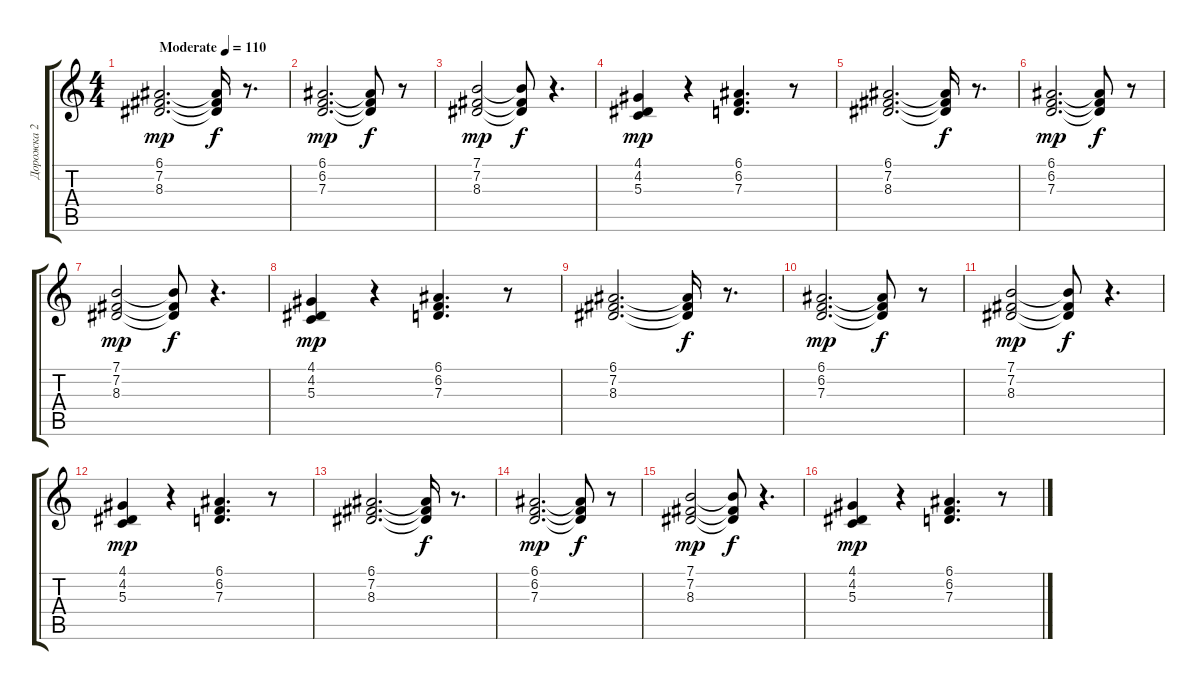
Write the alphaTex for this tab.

\track ("Дорожка 2" "Дорожка 2") {instrument pad2warm}
\staff {score tabs}
\tuning (E4 B3 G3 D3 A2 E2) {hide}
\ts (4 4)
\tempo (110 "Moderate")
\clef g2
\ks c
(6.1 7.2 8.3).2{d dy mp instrument pad2warm} (6.1{t} 7.2{t} 8.3{t}).16{dy f} r.8{d} |
(6.1 6.2 7.3).2{d dy mp} (6.1{t} 6.2{t} 7.3{t}).8{dy f} r.8 |
(7.1 7.2 8.3).2{dy mp} (7.1{t} 7.2{t} 8.3{t}).8{dy f} r.4{d} |
(4.1 4.2 5.3).4{dy mp} r.4 (6.1 6.2 7.3).4{d} r.8 |
(6.1 7.2 8.3).2{d} (6.1{t} 7.2{t} 8.3{t}).16{dy f} r.8{d} |
(6.1 6.2 7.3).2{d dy mp} (6.1{t} 6.2{t} 7.3{t}).8{dy f} r.8 |
(7.1 7.2 8.3).2{dy mp} (7.1{t} 7.2{t} 8.3{t}).8{dy f} r.4{d} |
(4.1 4.2 5.3).4{dy mp} r.4 (6.1 6.2 7.3).4{d} r.8 |
(6.1 7.2 8.3).2{d} (6.1{t} 7.2{t} 8.3{t}).16{dy f} r.8{d} |
(6.1 6.2 7.3).2{d dy mp} (6.1{t} 6.2{t} 7.3{t}).8{dy f} r.8 |
(7.1 7.2 8.3).2{dy mp} (7.1{t} 7.2{t} 8.3{t}).8{dy f} r.4{d} |
(4.1 4.2 5.3).4{dy mp} r.4 (6.1 6.2 7.3).4{d} r.8 |
(6.1 7.2 8.3).2{d} (6.1{t} 7.2{t} 8.3{t}).16{dy f} r.8{d} |
(6.1 6.2 7.3).2{d dy mp} (6.1{t} 6.2{t} 7.3{t}).8{dy f} r.8 |
(7.1 7.2 8.3).2{dy mp} (7.1{t} 7.2{t} 8.3{t}).8{dy f} r.4{d} |
(4.1 4.2 5.3).4{dy mp} r.4 (6.1 6.2 7.3).4{d} r.8
